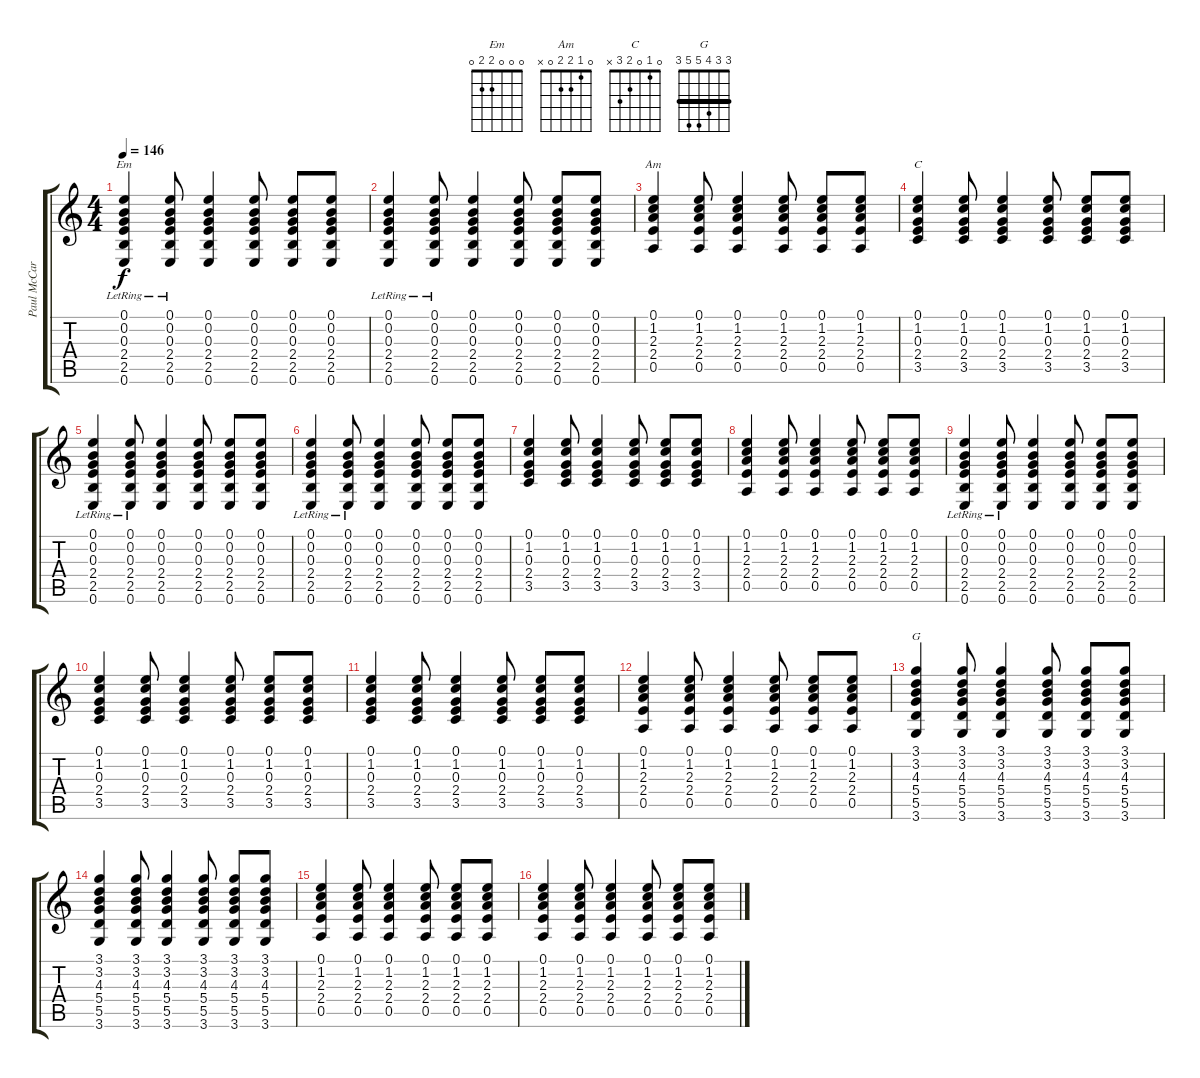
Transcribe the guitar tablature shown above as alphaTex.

\track ("Paul McCartney" "Paul McCar") {instrument acousticguitarsteel}
\staff {score tabs}
\tuning (E4 B3 G3 D3 A2 E2) {hide}
\chord ("Em" 0 0 0 2 2 0)
\chord ("Am" 0 1 2 2 0 x)
\chord ("C" 0 1 0 2 3 x)
\chord ("G" 3 3 4 5 5 3) {barre 3}
\ts (4 4)
\tempo 146
\clef g2
\ks c
(0.1{lr} 0.2{lr} 0.3{lr} 2.4{lr} 2.5{lr} 0.6{lr}).4{ch "Em" dy f} (0.1{lr} 0.2{lr} 0.3{lr} 2.4{lr} 2.5{lr} 0.6{lr}).8 (0.1 0.2 0.3 2.4 2.5 0.6).4 (0.1 0.2 0.3 2.4 2.5 0.6).8 (0.1 0.2 0.3 2.4 2.5 0.6).8 (0.1 0.2 0.3 2.4 2.5 0.6).8 |
(0.1{lr} 0.2{lr} 0.3{lr} 2.4{lr} 2.5{lr} 0.6{lr}).4 (0.1{lr} 0.2{lr} 0.3{lr} 2.4{lr} 2.5{lr} 0.6{lr}).8 (0.1 0.2 0.3 2.4 2.5 0.6).4 (0.1 0.2 0.3 2.4 2.5 0.6).8 (0.1 0.2 0.3 2.4 2.5 0.6).8 (0.1 0.2 0.3 2.4 2.5 0.6).8 |
(0.1 1.2 2.3 2.4 0.5).4{ch "Am"} (0.1 1.2 2.3 2.4 0.5).8 (0.1 1.2 2.3 2.4 0.5).4 (0.1 1.2 2.3 2.4 0.5).8 (0.1 1.2 2.3 2.4 0.5).8 (0.1 1.2 2.3 2.4 0.5).8 |
(0.1 1.2 0.3 2.4 3.5).4{ch "C"} (0.1 1.2 0.3 2.4 3.5).8 (0.1 1.2 0.3 2.4 3.5).4 (0.1 1.2 0.3 2.4 3.5).8 (0.1 1.2 0.3 2.4 3.5).8 (0.1 1.2 0.3 2.4 3.5).8 |
(0.1{lr} 0.2{lr} 0.3{lr} 2.4{lr} 2.5{lr} 0.6{lr}).4 (0.1{lr} 0.2{lr} 0.3{lr} 2.4{lr} 2.5{lr} 0.6{lr}).8 (0.1 0.2 0.3 2.4 2.5 0.6).4 (0.1 0.2 0.3 2.4 2.5 0.6).8 (0.1 0.2 0.3 2.4 2.5 0.6).8 (0.1 0.2 0.3 2.4 2.5 0.6).8 |
(0.1{lr} 0.2{lr} 0.3{lr} 2.4{lr} 2.5{lr} 0.6{lr}).4 (0.1{lr} 0.2{lr} 0.3{lr} 2.4{lr} 2.5{lr} 0.6{lr}).8 (0.1 0.2 0.3 2.4 2.5 0.6).4 (0.1 0.2 0.3 2.4 2.5 0.6).8 (0.1 0.2 0.3 2.4 2.5 0.6).8 (0.1 0.2 0.3 2.4 2.5 0.6).8 |
(0.1 1.2 0.3 2.4 3.5).4 (0.1 1.2 0.3 2.4 3.5).8 (0.1 1.2 0.3 2.4 3.5).4 (0.1 1.2 0.3 2.4 3.5).8 (0.1 1.2 0.3 2.4 3.5).8 (0.1 1.2 0.3 2.4 3.5).8 |
(0.1 1.2 2.3 2.4 0.5).4 (0.1 1.2 2.3 2.4 0.5).8 (0.1 1.2 2.3 2.4 0.5).4 (0.1 1.2 2.3 2.4 0.5).8 (0.1 1.2 2.3 2.4 0.5).8 (0.1 1.2 2.3 2.4 0.5).8 |
(0.1{lr} 0.2{lr} 0.3{lr} 2.4{lr} 2.5{lr} 0.6{lr}).4 (0.1{lr} 0.2{lr} 0.3{lr} 2.4{lr} 2.5{lr} 0.6{lr}).8 (0.1 0.2 0.3 2.4 2.5 0.6).4 (0.1 0.2 0.3 2.4 2.5 0.6).8 (0.1 0.2 0.3 2.4 2.5 0.6).8 (0.1 0.2 0.3 2.4 2.5 0.6).8 |
(0.1 1.2 0.3 2.4 3.5).4 (0.1 1.2 0.3 2.4 3.5).8 (0.1 1.2 0.3 2.4 3.5).4 (0.1 1.2 0.3 2.4 3.5).8 (0.1 1.2 0.3 2.4 3.5).8 (0.1 1.2 0.3 2.4 3.5).8 |
(0.1 1.2 0.3 2.4 3.5).4 (0.1 1.2 0.3 2.4 3.5).8 (0.1 1.2 0.3 2.4 3.5).4 (0.1 1.2 0.3 2.4 3.5).8 (0.1 1.2 0.3 2.4 3.5).8 (0.1 1.2 0.3 2.4 3.5).8 |
(0.1 1.2 2.3 2.4 0.5).4 (0.1 1.2 2.3 2.4 0.5).8 (0.1 1.2 2.3 2.4 0.5).4 (0.1 1.2 2.3 2.4 0.5).8 (0.1 1.2 2.3 2.4 0.5).8 (0.1 1.2 2.3 2.4 0.5).8 |
(3.1 3.2 4.3 5.4 5.5 3.6).4{ch "G"} (3.1 3.2 4.3 5.4 5.5 3.6).8 (3.1 3.2 4.3 5.4 5.5 3.6).4 (3.1 3.2 4.3 5.4 5.5 3.6).8 (3.1 3.2 4.3 5.4 5.5 3.6).8 (3.1 3.2 4.3 5.4 5.5 3.6).8 |
(3.1 3.2 4.3 5.4 5.5 3.6).4 (3.1 3.2 4.3 5.4 5.5 3.6).8 (3.1 3.2 4.3 5.4 5.5 3.6).4 (3.1 3.2 4.3 5.4 5.5 3.6).8 (3.1 3.2 4.3 5.4 5.5 3.6).8 (3.1 3.2 4.3 5.4 5.5 3.6).8 |
(0.1 1.2 2.3 2.4 0.5).4 (0.1 1.2 2.3 2.4 0.5).8 (0.1 1.2 2.3 2.4 0.5).4 (0.1 1.2 2.3 2.4 0.5).8 (0.1 1.2 2.3 2.4 0.5).8 (0.1 1.2 2.3 2.4 0.5).8 |
(0.1 1.2 2.3 2.4 0.5).4 (0.1 1.2 2.3 2.4 0.5).8 (0.1 1.2 2.3 2.4 0.5).4 (0.1 1.2 2.3 2.4 0.5).8 (0.1 1.2 2.3 2.4 0.5).8 (0.1 1.2 2.3 2.4 0.5).8
